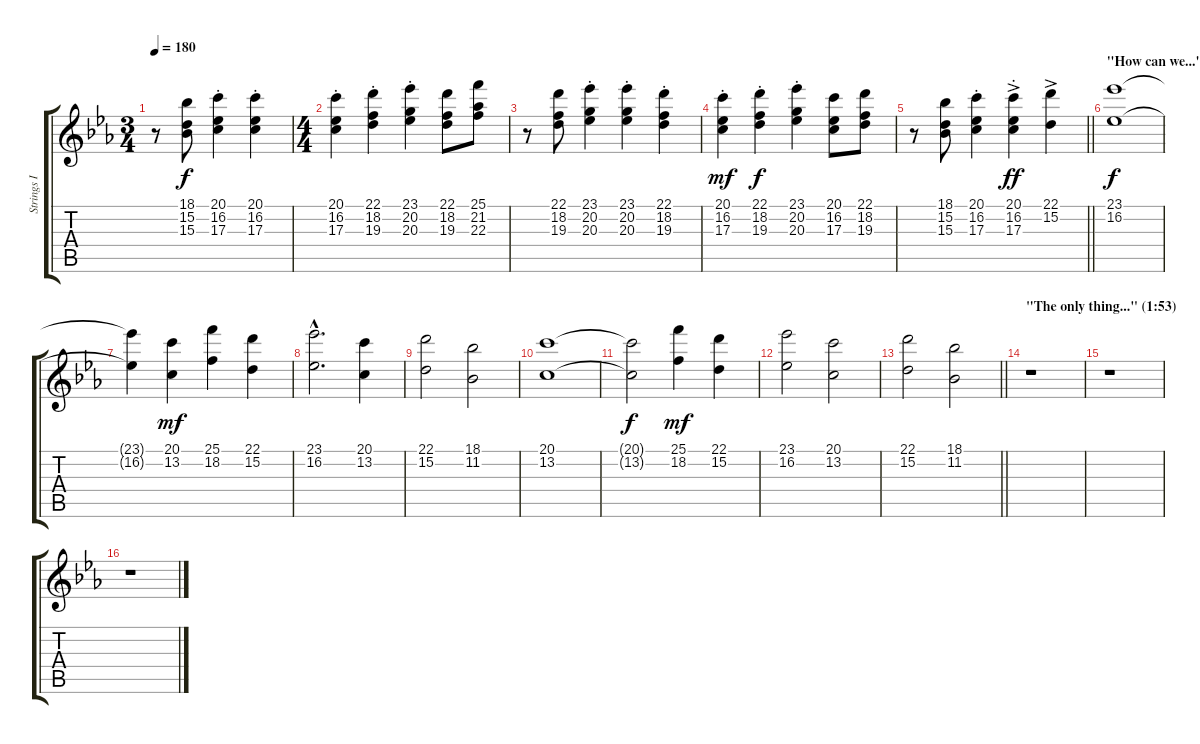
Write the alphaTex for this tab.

\track ("Strings I" "Strings I") {instrument stringensemble1}
\staff {score tabs}
\tuning (E4 B3 G3 D3 A2 E2) {hide}
\ts (3 4)
\tempo 180
\clef g2
\ks eb
r.8{dy f} (18.1 15.2 15.3).8 (20.1{st} 16.2{st} 17.3{st}).4 (20.1{st} 16.2{st} 17.3{st}).4 |
\ts (4 4)
(20.1{st} 16.2{st} 17.3{st}).4 (22.1{st} 18.2{st} 19.3{st}).4 (23.1{st} 20.2{st} 20.3{st}).4 (22.1 18.2 19.3).8 (25.1 21.2 22.3).8 |
r.8 (22.1 18.2 19.3).8 (23.1{st} 20.2{st} 20.3{st}).4 (23.1{st} 20.2{st} 20.3{st}).4 (22.1{st} 18.2{st} 19.3{st}).4 |
(20.1{st} 16.2{st} 17.3).4{dy mf} (22.1{st} 18.2{st} 19.3{st}).4{dy f} (23.1{st} 20.2{st} 20.3{st}).4 (20.1 16.2 17.3).8 (22.1 18.2 19.3).8 |
\barLineRight lightlight
r.8 (18.1 15.2 15.3).8 (20.1{st} 16.2{st} 17.3{st}).4 (20.1{ac} 16.2{st} 17.3).4{dy ff} (22.1{ac} 15.2).4 |
\section ("" "\"How can we...\" (1:44)")
(23.1 16.2).1{dy f} |
(23.1{t} 16.2{t}).4 (20.1 13.2).4{dy mf} (25.1 18.2).4 (22.1 15.2).4 |
(23.1{hac} 16.2{hac}).2{d} (20.1 13.2).4 |
(22.1 15.2).2 (18.1 11.2).2 |
(20.1 13.2).1 |
(20.1{t} 13.2{t}).2{dy f} (25.1 18.2).4{dy mf} (22.1 15.2).4 |
(23.1 16.2).2 (20.1 13.2).2 |
\barLineRight lightlight
(22.1 15.2).2 (18.1 11.2).2 |
\section ("" "\"The only thing...\" (1:53)")
r.1 |
r.1 |
r.1
